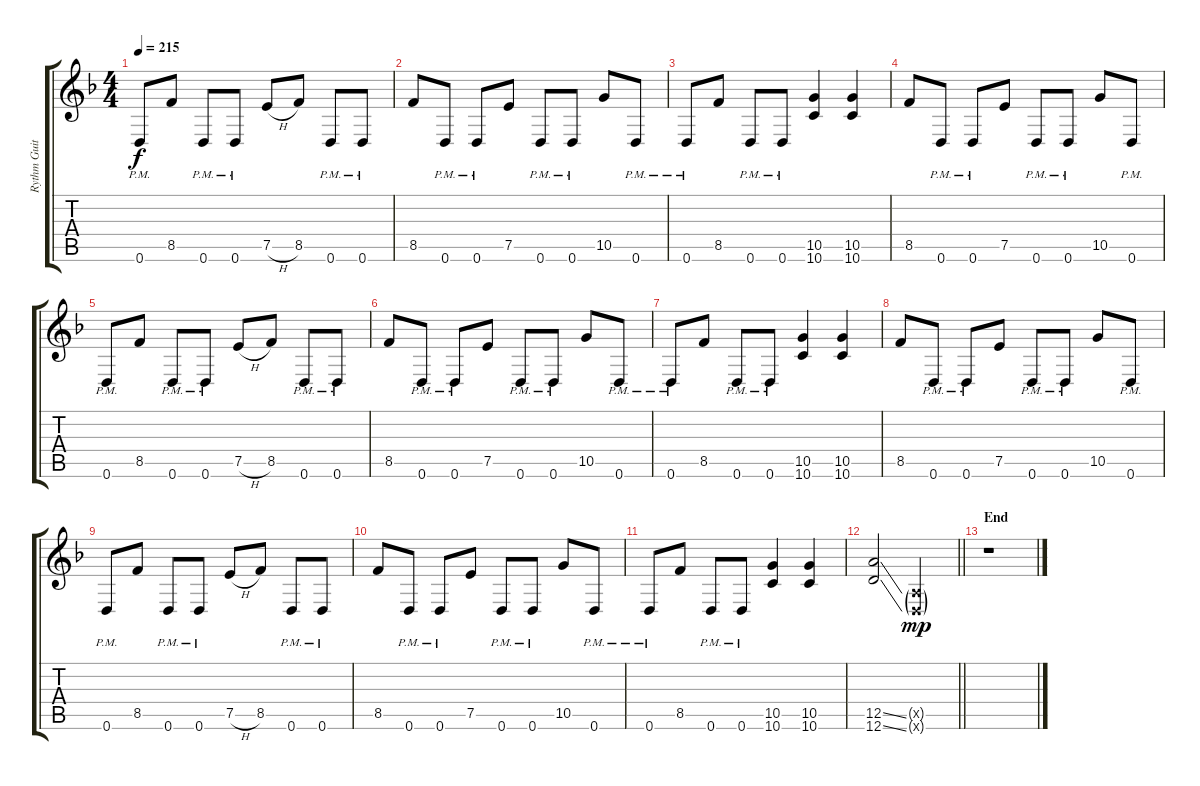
\track ("Rythm Guitar" "Rythm Guit") {instrument overdrivenguitar}
\staff {score tabs}
\tuning (E4 B3 G3 D3 A2 D2) {hide}
\ts (4 4)
\tempo 215
\clef g2
\ks f
0.6{pm}.8{dy f} 8.5.8 0.6{pm}.8 0.6{pm}.8 7.5{h}.8 8.5.8 0.6{pm}.8 0.6{pm}.8 |
8.5.8 0.6{pm}.8 0.6{pm}.8 7.5.8 0.6{pm}.8 0.6{pm}.8 10.5.8 0.6{pm}.8 |
0.6{pm}.8 8.5.8 0.6{pm}.8 0.6{pm}.8 (10.5 10.6).4 (10.5 10.6).4 |
8.5.8 0.6{pm}.8 0.6{pm}.8 7.5.8 0.6{pm}.8 0.6{pm}.8 10.5.8 0.6{pm}.8 |
0.6{pm}.8 8.5.8 0.6{pm}.8 0.6{pm}.8 7.5{h}.8 8.5.8 0.6{pm}.8 0.6{pm}.8 |
8.5.8 0.6{pm}.8 0.6{pm}.8 7.5.8 0.6{pm}.8 0.6{pm}.8 10.5.8 0.6{pm}.8 |
0.6{pm}.8 8.5.8 0.6{pm}.8 0.6{pm}.8 (10.5 10.6).4 (10.5 10.6).4 |
8.5.8 0.6{pm}.8 0.6{pm}.8 7.5.8 0.6{pm}.8 0.6{pm}.8 10.5.8 0.6{pm}.8 |
0.6{pm}.8 8.5.8 0.6{pm}.8 0.6{pm}.8 7.5{h}.8 8.5.8 0.6{pm}.8 0.6{pm}.8 |
8.5.8 0.6{pm}.8 0.6{pm}.8 7.5.8 0.6{pm}.8 0.6{pm}.8 10.5.8 0.6{pm}.8 |
0.6{pm}.8 8.5.8 0.6{pm}.8 0.6{pm}.8 (10.5 10.6).4 (10.5 10.6).4 |
\barLineRight lightlight
(12.5{ss} 12.6{ss}).2 (0.5{g x} 0.6{g x}).2{dy mp} |
\section ("" "End")
r.1
